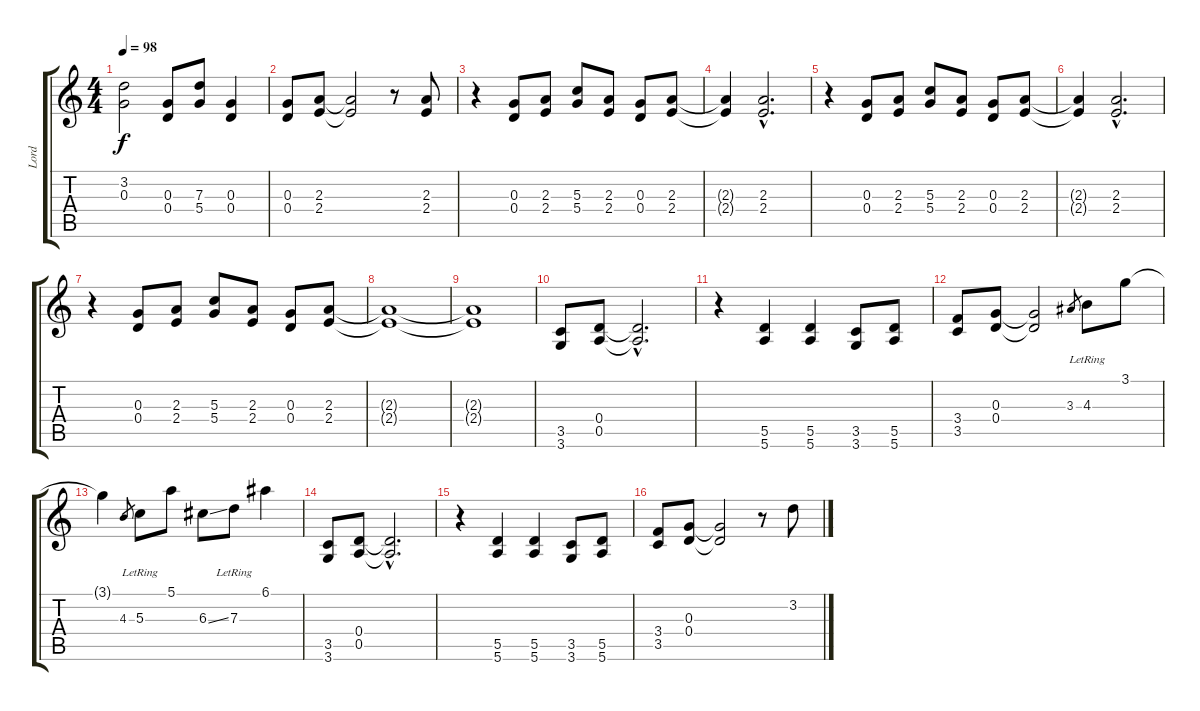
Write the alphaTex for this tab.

\track ("Lord" "Lord") {instrument rockorgan}
\staff {score tabs}
\tuning (E5 B4 G4 D4 A3 E3) {hide}
\ts (4 4)
\tempo 98
\clef g2
\ks c
(3.2{t} 0.3{t}).2{dy f} (0.3 0.4).8 (7.3 5.4).8 (0.3 0.4).4 |
(0.3 0.4).8 (2.3 2.4).8 (2.3{t} 2.4{t}).2 r.8 (2.3 2.4).8 |
r.4 (0.3 0.4).8 (2.3 2.4).8 (5.3 5.4).8 (2.3 2.4).8 (0.3 0.4).8 (2.3 2.4).8 |
(2.3{t} 2.4{t}).4 (2.3{hac} 2.4{hac}).2{d} |
r.4 (0.3 0.4).8 (2.3 2.4).8 (5.3 5.4).8 (2.3 2.4).8 (0.3 0.4).8 (2.3 2.4).8 |
(2.3{t} 2.4{t}).4 (2.3{hac} 2.4{hac}).2{d} |
r.4 (0.3 0.4).8 (2.3 2.4).8 (5.3 5.4).8 (2.3 2.4).8 (0.3 0.4).8 (2.3 2.4).8 |
(2.3{t} 2.4{t}).1 |
(2.3{t} 2.4{t}).1 |
(3.5 3.6).8 (0.4 0.5).8 (0.4{hac t} 0.5{hac t}).2{d} |
r.4 (5.5 5.6).4 (5.5 5.6).4 (3.5 3.6).8 (5.5 5.6).8 |
(3.4 3.5).8 (0.3 0.4).8 (0.3{t} 0.4{t}).2 3.3.8{gr} 4.3{lr}.8 3.1.8 |
3.1{t}.4 4.3.8{gr} 5.3{lr}.8 5.1.8 6.3{ss}.8 7.3{lr}.8 6.1.4 |
(3.5 3.6).8 (0.4 0.5).8 (0.4{hac t} 0.5{hac t}).2{d} |
r.4 (5.5 5.6).4 (5.5 5.6).4 (3.5 3.6).8 (5.5 5.6).8 |
(3.4 3.5).8 (0.3 0.4).8 (0.3{t} 0.4{t}).2 r.8 3.2.8
